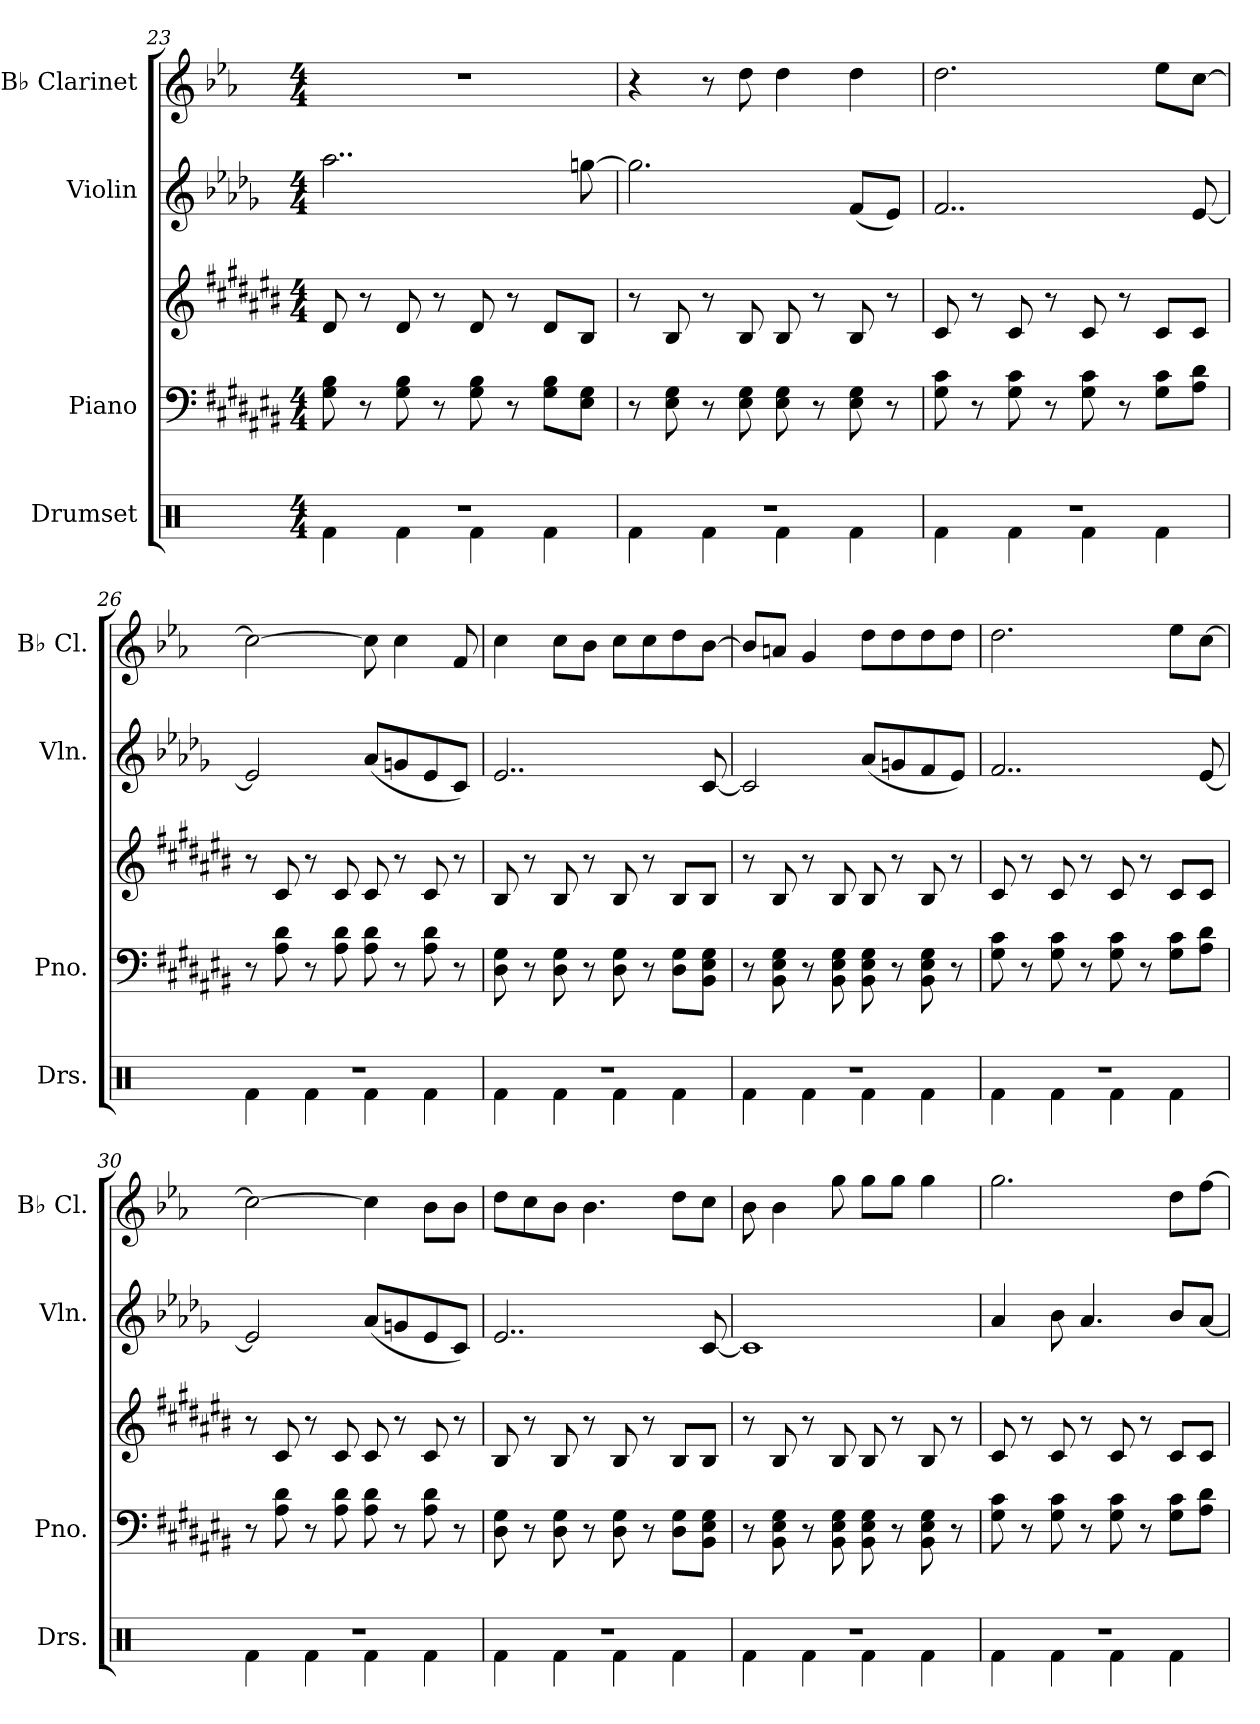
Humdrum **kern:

**kern	**kern	**kern	**kern	**kern
*part4	*part3	*part3	*part2	*part1
*staff5	*staff4	*staff3	*staff2	*staff1
*I"Drumset	*I"Piano	*	*I"Violin	*I"B♭ Clarinet
*I'Drs.	*I'Pno.	*	*I'Vln.	*I'B♭ Cl.
!!LO:LB:g=z
*clefX	*clefF4	*clefG2	*clefG2	*clefG2
*	*	*	*	*ITrd1c2
*k[]	*k[f#c#g#d#a#e#b#]	*k[f#c#g#d#a#e#b#]	*k[b-e-a-d-g-]	*k[b-e-a-d-g-]
*M4/4	*M4/4	*M4/4	*M4/4	*M4/4
=23	=23	=23	=23	=23
*^	*	*	*	*
1r	4Rf\	8G#\ 8B#\	8d#/	2..aa-\	1r
.	.	8r	8r	.	.
.	4Rf\	8G#\ 8B#\	8d#/	.	.
.	.	8r	8r	.	.
.	4Rf\	8G#\ 8B#\	8d#/	.	.
.	.	8r	8r	.	.
.	4Rf\	8G#\ 8B#\L	8d#/L	.	.
.	.	8E#\ 8G#\J	8B#/J	[8ggn\	.
=24	=24	=24	=24	=24	=24
1r	4Rf\	8r	8r	2.gg\]	4r
.	.	8E#\ 8G#\	8B#/	.	.
.	4Rf\	8r	8r	.	8r
.	.	8E#\ 8G#\	8B#/	.	8cc\
.	4Rf\	8E#\ 8G#\	8B#/	.	4cc\
.	.	8r	8r	.	.
.	4Rf\	8E#\ 8G#\	8B#/	(8f/L	4cc\
.	.	8r	8r	8e-/J)	.
=25	=25	=25	=25	=25	=25
1r	4Rf\	8G#\ 8c#\	8c#/	2..f/	2.cc\
.	.	8r	8r	.	.
.	4Rf\	8G#\ 8c#\	8c#/	.	.
.	.	8r	8r	.	.
.	4Rf\	8G#\ 8c#\	8c#/	.	.
.	.	8r	8r	.	.
.	4Rf\	8G#\ 8c#\L	8c#/L	.	8dd-\L
.	.	8A#\ 8d#\J	8c#/J	[8e-/	[8b-\J
!!LO:PB:g=z
=26	=26	=26	=26	=26	=26
1r	4Rf\	8r	8r	2e-/]	2b-\_
.	.	8A#\ 8d#\	8c#/	.	.
.	4Rf\	8r	8r	.	.
.	.	8A#\ 8d#\	8c#/	.	.
.	4Rf\	8A#\ 8d#\	8c#/	(8a-/L	8b-\]
.	.	8r	8r	8gn/	4b-\
.	4Rf\	8A#\ 8d#\	8c#/	8e-/	.
.	.	8r	8r	8c/J)	8e-/
=27	=27	=27	=27	=27	=27
1r	4Rf\	8D#\ 8G#\	8B#/	2..e-/	4b-\
.	.	8r	8r	.	.
.	4Rf\	8D#\ 8G#\	8B#/	.	8b-\L
.	.	8r	8r	.	8a-\J
.	4Rf\	8D#\ 8G#\	8B#/	.	8b-\L
.	.	8r	8r	.	8b-\
.	4Rf\	8D#\ 8G#\L	8B#/L	.	8cc\
.	.	8BB#\ 8E#\ 8G#\J	8B#/J	[8c/	[8a-\J
=28	=28	=28	=28	=28	=28
1r	4Rf\	8r	8r	2c/]	8a-/L]
.	.	8BB#\ 8E#\ 8G#\	8B#/	.	8gn/J
.	4Rf\	8r	8r	.	4f/
.	.	8BB#\ 8E#\ 8G#\	8B#/	.	.
.	4Rf\	8BB#\ 8E#\ 8G#\	8B#/	(8a-/L	8cc\L
.	.	8r	8r	8gn/	8cc\
.	4Rf\	8BB#\ 8E#\ 8G#\	8B#/	8f/	8cc\
.	.	8r	8r	8e-/J)	8cc\J
!!LO:LB:g=z
=29	=29	=29	=29	=29	=29
1r	4Rf\	8G#\ 8c#\	8c#/	2..f/	2.cc\
.	.	8r	8r	.	.
.	4Rf\	8G#\ 8c#\	8c#/	.	.
.	.	8r	8r	.	.
.	4Rf\	8G#\ 8c#\	8c#/	.	.
.	.	8r	8r	.	.
.	4Rf\	8G#\ 8c#\L	8c#/L	.	8dd-\L
.	.	8A#\ 8d#\J	8c#/J	[8e-/	[8b-\J
=30	=30	=30	=30	=30	=30
1r	4Rf\	8r	8r	2e-/]	2b-\_
.	.	8A#\ 8d#\	8c#/	.	.
.	4Rf\	8r	8r	.	.
.	.	8A#\ 8d#\	8c#/	.	.
.	4Rf\	8A#\ 8d#\	8c#/	(8a-/L	4b-\]
.	.	8r	8r	8gn/	.
.	4Rf\	8A#\ 8d#\	8c#/	8e-/	8a-\L
.	.	8r	8r	8c/J)	8a-\J
=31	=31	=31	=31	=31	=31
1r	4Rf\	8D#\ 8G#\	8B#/	2..e-/	8cc\L
.	.	8r	8r	.	8b-\
.	4Rf\	8D#\ 8G#\	8B#/	.	8a-\J
.	.	8r	8r	.	4.a-\
.	4Rf\	8D#\ 8G#\	8B#/	.	.
.	.	8r	8r	.	.
.	4Rf\	8D#\ 8G#\L	8B#/L	.	8cc\L
.	.	8BB#\ 8E#\ 8G#\J	8B#/J	[8c/	8b-\J
!!LO:PB:g=z
=32	=32	=32	=32	=32	=32
1r	4Rf\	8r	8r	1c]	8a-\
.	.	8BB#\ 8E#\ 8G#\	8B#/	.	4a-\
.	4Rf\	8r	8r	.	.
.	.	8BB#\ 8E#\ 8G#\	8B#/	.	8ff\
.	4Rf\	8BB#\ 8E#\ 8G#\	8B#/	.	8ff\L
.	.	8r	8r	.	8ff\J
.	4Rf\	8BB#\ 8E#\ 8G#\	8B#/	.	4ff\
.	.	8r	8r	.	.
=33	=33	=33	=33	=33	=33
1r	4Rf\	8G#\ 8c#\	8c#/	4a-/	2.ff\
.	.	8r	8r	.	.
.	4Rf\	8G#\ 8c#\	8c#/	8b-\	.
.	.	8r	8r	4.a-/	.
.	4Rf\	8G#\ 8c#\	8c#/	.	.
.	.	8r	8r	.	.
.	4Rf\	8G#\ 8c#\L	8c#/L	8b-/L	8cc\L
.	.	8A#\ 8d#\J	8c#/J	[8a-/J	[8ee-\J
*v	*v	*	*	*	*
=	=	=	=	=
*-	*-	*-	*-	*-
